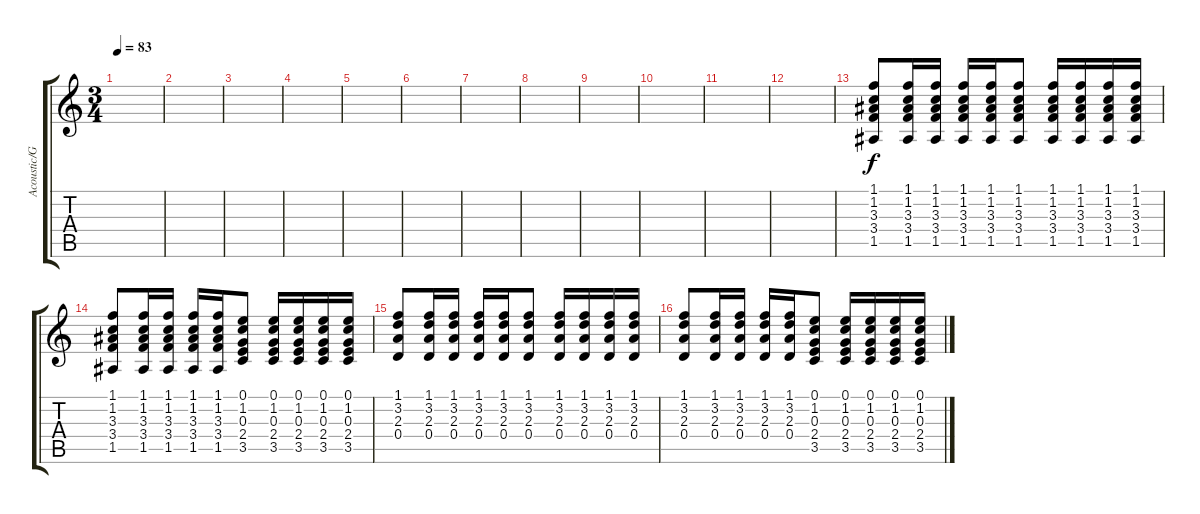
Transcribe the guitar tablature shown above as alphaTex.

\track ("Acoustic/Guitar 2" "Acoustic/G") {instrument acousticguitarnylon}
\staff {score tabs}
\tuning (E4 B3 G3 D3 A2 E2) {hide}
\ts (3 4)
\tempo 83
\clef g2
\ks c
|
|
|
|
|
|
|
|
|
|
|
|
(1.1 1.2 3.3 3.4 1.5).8 (1.1 1.2 3.3 3.4 1.5).16 (1.1 1.2 3.3 3.4 1.5).16 (1.1 1.2 3.3 3.4 1.5).16 (1.1 1.2 3.3 3.4 1.5).16 (1.1 1.2 3.3 3.4 1.5).8 (1.1 1.2 3.3 3.4 1.5).16 (1.1 1.2 3.3 3.4 1.5).16 (1.1 1.2 3.3 3.4 1.5).16 (1.1 1.2 3.3 3.4 1.5).16 |
(1.1 1.2 3.3 3.4 1.5).8 (1.1 1.2 3.3 3.4 1.5).16 (1.1 1.2 3.3 3.4 1.5).16 (1.1 1.2 3.3 3.4 1.5).16 (1.1 1.2 3.3 3.4 1.5).16 (0.1 1.2 0.3 2.4 3.5).8 (0.1 1.2 0.3 2.4 3.5).16 (0.1 1.2 0.3 2.4 3.5).16 (0.1 1.2 0.3 2.4 3.5).16 (0.1 1.2 0.3 2.4 3.5).16 |
(1.1 3.2 2.3 0.4).8 (1.1 3.2 2.3 0.4).16 (1.1 3.2 2.3 0.4).16 (1.1 3.2 2.3 0.4).16 (1.1 3.2 2.3 0.4).16 (1.1 3.2 2.3 0.4).8 (1.1 3.2 2.3 0.4).16 (1.1 3.2 2.3 0.4).16 (1.1 3.2 2.3 0.4).16 (1.1 3.2 2.3 0.4).16 |
(1.1 3.2 2.3 0.4).8 (1.1 3.2 2.3 0.4).16 (1.1 3.2 2.3 0.4).16 (1.1 3.2 2.3 0.4).16 (1.1 3.2 2.3 0.4).16 (0.1 1.2 0.3 2.4 3.5).8 (0.1 1.2 0.3 2.4 3.5).16 (0.1 1.2 0.3 2.4 3.5).16 (0.1 1.2 0.3 2.4 3.5).16 (0.1 1.2 0.3 2.4 3.5).16
